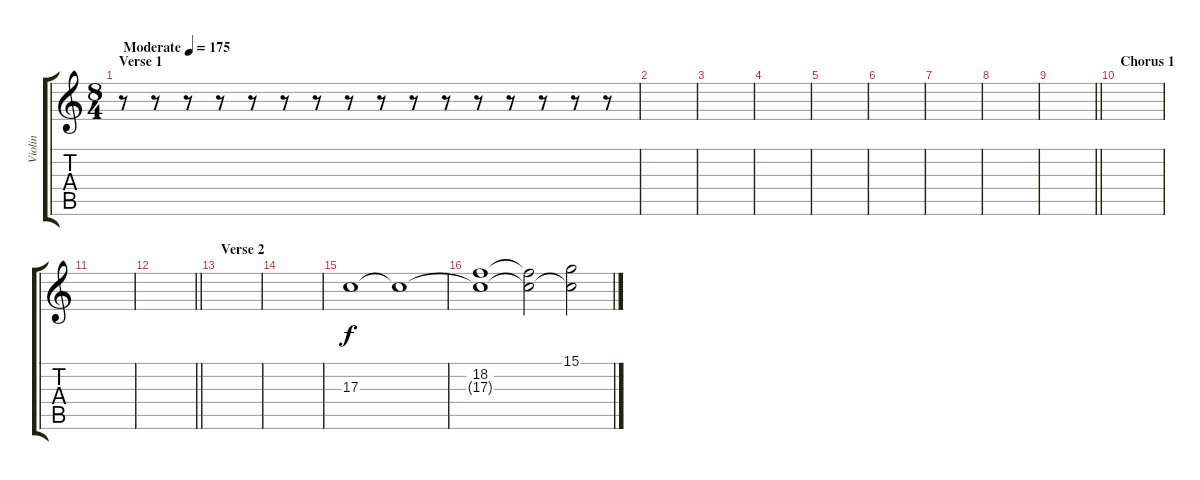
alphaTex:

\track ("Violin " "Violin ") {instrument stringensemble1}
\staff {score tabs}
\tuning (E4 B3 G3 D3 A2 E2) {hide}
\ts (8 4)
\section ("" "Verse 1")
\tempo (175 "Moderate")
\clef g2
\ks c
r.8{dy f instrument stringensemble1} r.8 r.8 r.8 r.8 r.8 r.8 r.8 r.8 r.8 r.8 r.8 r.8 r.8 r.8 r.8 |
|
|
|
|
|
|
|
\barLineRight lightlight
|
\section ("" "Chorus 1")
|
|
\barLineRight lightlight
|
\section ("" "Verse 2")
|
|
17.3.1 17.3{t}.1 |
(18.2 17.3{t}).1 (18.2{t} 17.3{t}).2 (15.1 17.3{t}).2
